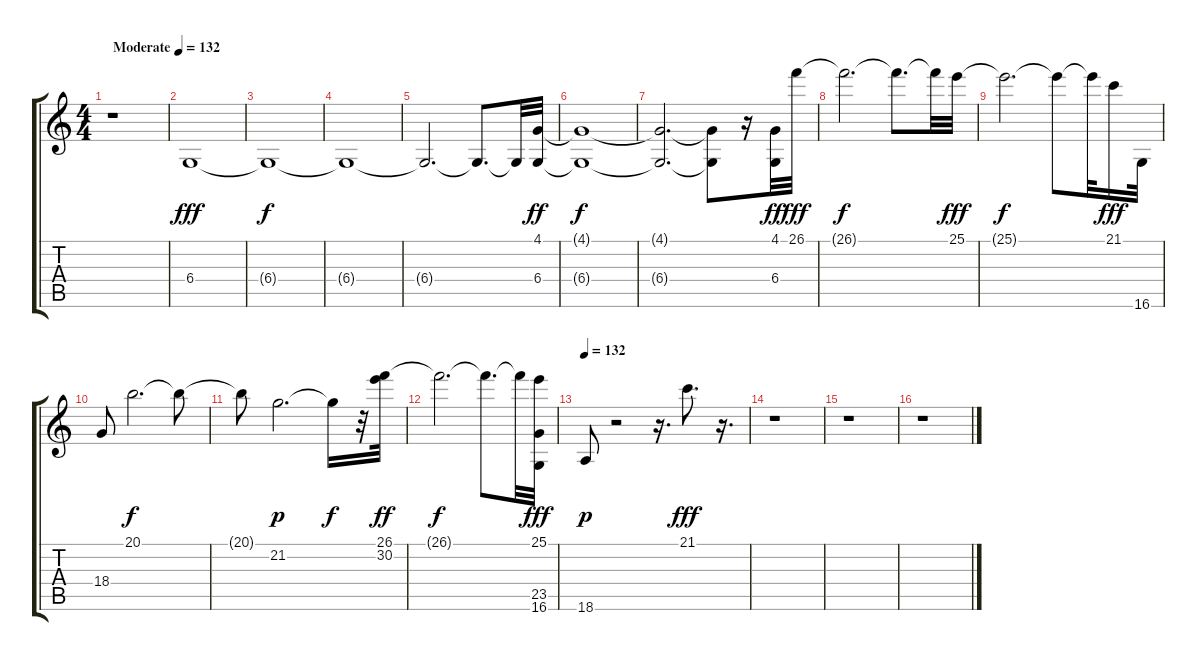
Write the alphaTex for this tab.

\track "" {instrument fx2soundtrack}
\staff {score tabs}
\tuning (Eb4 Bb3 Gb3 Db3 Ab2 Eb2) {hide}
\ts (4 4)
\tempo (132 "Moderate")
\clef g2
\ks c
r.1{dy fff instrument fx2soundtrack} |
6.4.1 |
6.4{t}.1{dy f} |
6.4{t}.1 |
6.4{t}.2{d} 6.4{t}.8{d} 6.4{t}.32 (4.1 6.4).32{dy ff volume 12 instrument fx2soundtrack} |
(4.1{t} 6.4{t}).1{dy f} |
(4.1{t} 6.4{t}).2{d} (4.1{t} 6.4{t}).8 r.16 (4.1 6.4).32{dy ff} 26.1.32{dy fff volume 10 instrument fx2soundtrack} |
26.1{t}.2{d dy f} 26.1{t}.8{d} 26.1{t}.32 25.1.32{dy fff} |
25.1{t}.2{d dy f} 25.1{t}.8 25.1{t}.32 21.1.16{dy fff} 16.6.32 |
18.4.8 20.1.2{d dy f} 20.1{t}.8 |
20.1{t}.8 21.2.2{d dy p} 21.2{t}.16{dy f} r.32 (26.1 30.2).32{dy ff} |
26.1{t}.2{d dy f} 26.1{t}.8{d} 26.1{t}.32 (25.1 23.5 16.6).32{dy fff} |
\tempo 132
18.6.8{dy p} r.2 r.16{d} 21.1.8{d dy fff} r.16{d} |
r.1 |
r.1 |
r.1
